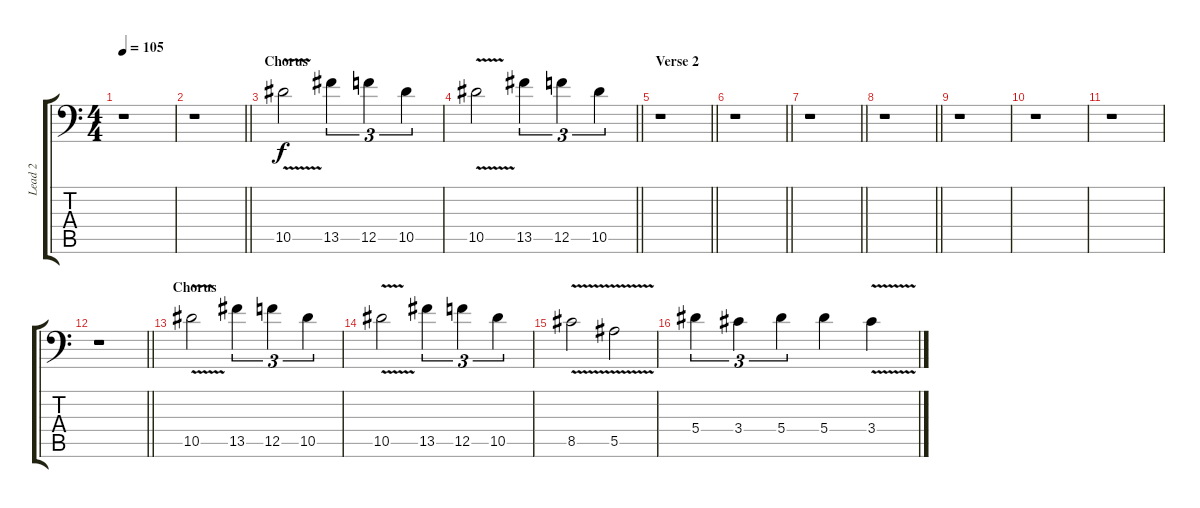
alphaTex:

\track ("Lead 2" "Lead 2") {instrument distortionguitar}
\staff {score tabs}
\tuning (C4 G3 Eb3 Bb2 F2 Bb1) {hide}
\ts (4 4)
\tempo 105
\clef f4
\ks c
r.1{dy f} |
\barLineRight lightlight
r.1 |
\section ("" "Chorus")
10.5{v}.2 13.5.4{tu (3 2)} 12.5.4{tu (3 2)} 10.5.4{tu (3 2)} |
\barLineRight lightlight
10.5{v}.2 13.5.4{tu (3 2)} 12.5.4{tu (3 2)} 10.5.4{tu (3 2)} |
\section ("" "Verse 2")
\barLineRight lightlight
r.1 |
\barLineRight lightlight
r.1 |
\barLineRight lightlight
r.1 |
\barLineRight lightlight
r.1 |
r.1 |
r.1 |
r.1 |
\barLineRight lightlight
r.1 |
\section ("" "Chorus")
10.5{v}.2 13.5.4{tu (3 2)} 12.5.4{tu (3 2)} 10.5.4{tu (3 2)} |
10.5{v}.2 13.5.4{tu (3 2)} 12.5.4{tu (3 2)} 10.5.4{tu (3 2)} |
8.5{v}.2 5.5{v}.2 |
5.4.4{tu (3 2)} 3.4.4{tu (3 2)} 5.4.4{tu (3 2)} 5.4.4 3.4{v}.4
